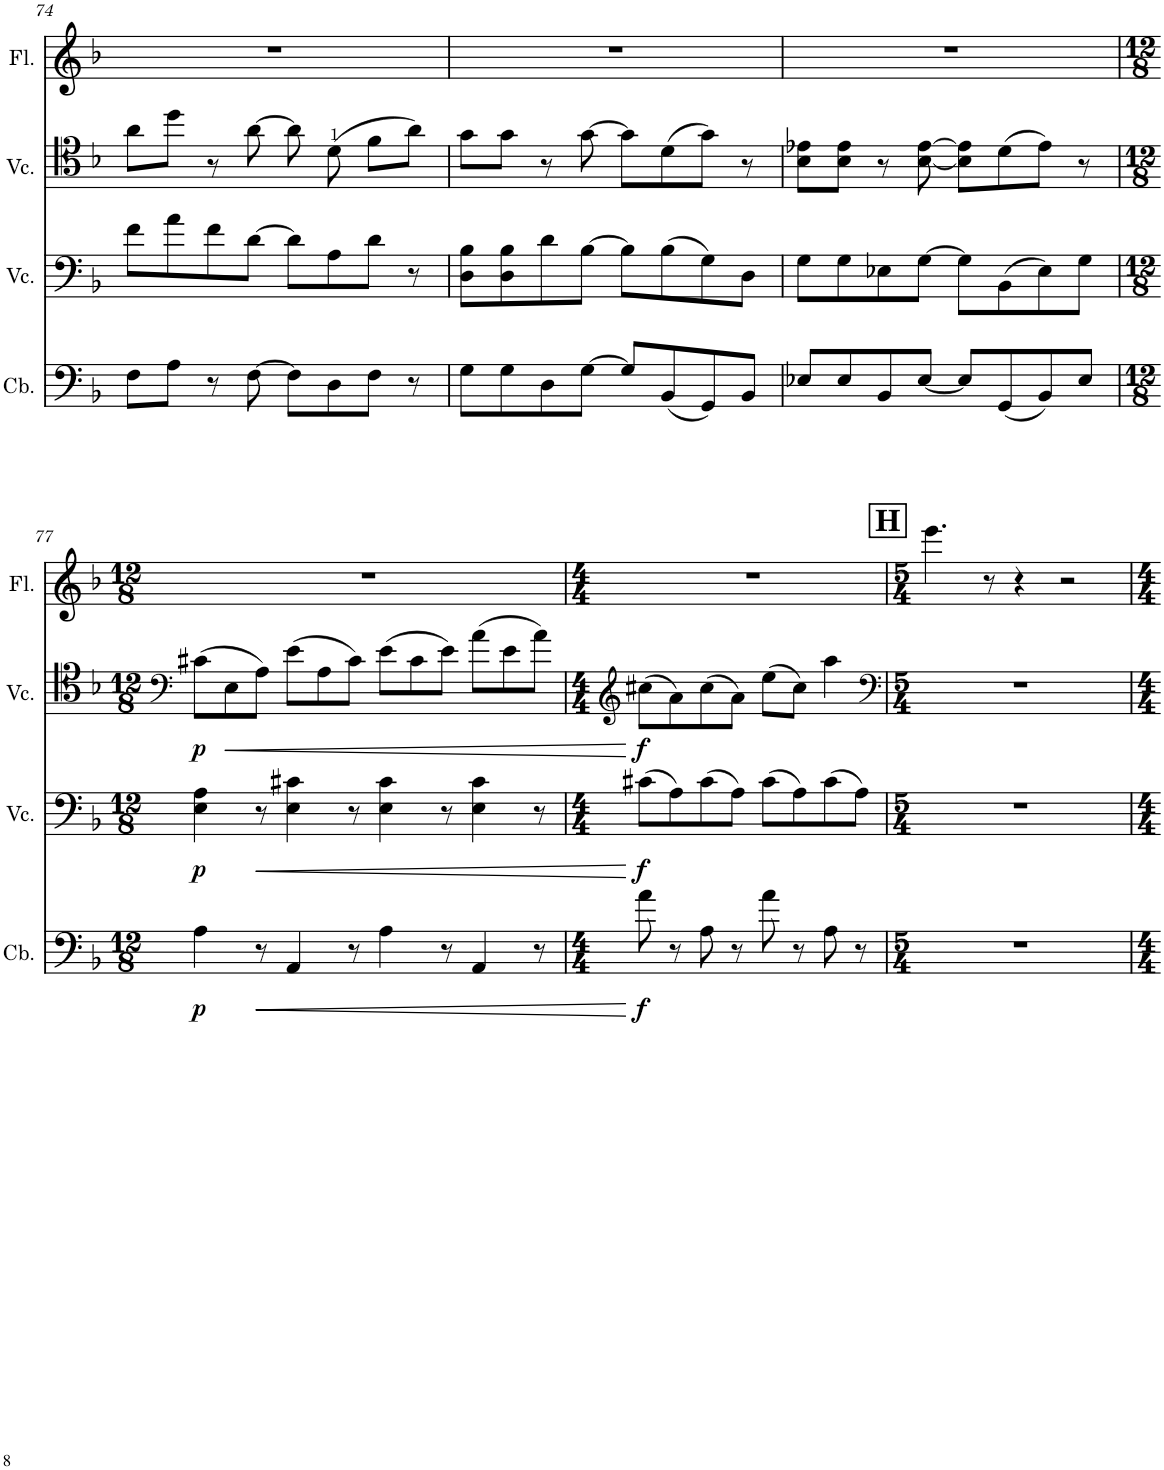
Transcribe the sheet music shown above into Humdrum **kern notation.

**kern	**dynam	**kern	**dynam	**kern	**dynam	**kern
*part4	*part4	*part3	*part3	*part2	*part2	*part1
*staff4	*staff4	*staff3	*staff3	*staff2	*staff2	*staff1
*I"Contrabass	*	*I"Violoncello	*	*I"Violoncello	*	*I"Flute
*I'Cb.	*	*I'Vc.	*	*I'Vc.	*	*I'Fl.
!!LO:PB:g=z
*clefF4	*	*clefF4	*	*clefC4	*	*clefG2
*Trd7c12	*	*	*	*	*	*
*k[b-]	*	*k[b-]	*	*k[b-]	*	*k[b-]
*M4/4	*	*M4/4	*	*M4/4	*	*M4/4
=74	=74	=74	=74	=74	=74	=74
8F\L	.	8f\L	.	8a\L	.	1r
8A\J	.	8a\	.	8dd\J	.	.
8r	.	8f\	.	8r	.	.
[8F\	.	[8d\J	.	[8a\	.	.
8F\L]	.	8d\L]	.	8a\]	.	.
8D\	.	8A\	.	(8d\	.	.
8F\J	.	8d\J	.	8f\L	.	.
8r	.	8r	.	8a\J)	.	.
=75	=75	=75	=75	=75	=75	=75
8G\L	.	8D\ 8B-\L	.	8g\L	.	1r
8G\	.	8D\ 8B-\	.	8g\J	.	.
8D\	.	8d\	.	8r	.	.
[8G\J	.	[8B-\J	.	[8g\	.	.
8G/L]	.	8B-\L]	.	8g\L]	.	.
(8BB-/	.	(8B-\	.	(8d\	.	.
8GG/)	.	8G\)	.	8g\J)	.	.
8BB-/J	.	8D\J	.	8r	.	.
=76	=76	=76	=76	=76	=76	=76
8E-X/L	.	8G\L	.	8B-\ 8e-X\L	.	1r
8E-/	.	8G\	.	8B-\ 8e-\J	.	.
8BB-/	.	8E-X\	.	8r	.	.
[8E-/J	.	[8G\J	.	[8B-\ [8e-\	.	.
8E-/L]	.	8G\L]	.	8B-\] 8e-\]L	.	.
(8GG/	.	(8BB-\	.	(8d\	.	.
8BB-/)	.	8E-\)	.	8e-\J)	.	.
8E-/J	.	8G\J	.	8r	.	.
!!LO:LB:g=z
=77	=77	=77	=77	=77	=77	=77
*	*	*	*	*clefF4	*	*
*M12/8	*	*M12/8	*	*M12/8	*	*M12/8
!	!LO:DY:b	!	!LO:DY:b	!	!LO:DY:b	!
4A\	p	4E\ 4A\	p	(8c#X\L	p	1.r
!	!	!	!	!	!LO:HP:b	!
.	.	.	.	8E\	<	.
!	!LO:HP:b	!	!LO:HP:b	!	!	!
8r	<	8r	<	8A\J)	.	.
4AA/	.	4E\ 4c#X\	.	(8e\L	.	.
.	.	.	.	8A\	.	.
8r	.	8r	.	8c#\J)	.	.
4A\	.	4E\ 4c#\	.	(8e\L	.	.
.	.	.	.	8c#\	.	.
8r	.	8r	.	8e\J)	.	.
4AA/	.	4E\ 4c#\	.	(8a\L	.	.
.	.	.	.	8e\	.	.
8r	.	8r	.	8a\J)	.	.
.	[	.	[	.	[	.
=78	=78	=78	=78	=78	=78	=78
*	*	*	*	*clefG2	*	*
*M4/4	*	*M4/4	*	*M4/4	*	*M4/4
!	!LO:DY:b	!	!LO:DY:b	!	!LO:DY:b	!
8a\	f	(8c#X\L	f	(8cc#X\L	f	1r
8r	.	8A\)	.	8a\)	.	.
8A\	.	(8c#\	.	(8cc#\	.	.
8r	.	8A\J)	.	8a\J)	.	.
8a\	.	(8c#\L	.	(8ee\L	.	.
8r	.	8A\)	.	8cc#\J)	.	.
8A\	.	(8c#\	.	4aa\	.	.
8r	.	8A\J)	.	.	.	.
!!LO:REH:place=s1:a:B:cj:fs=14:t=H
=79	=79	=79	=79	=79	=79	=79
*	*	*	*	*clefF4	*	*
*M5/4	*	*M5/4	*	*M5/4	*	*M5/4
4%5r	.	4%5r	.	4%5r	.	4.eee\
.	.	.	.	.	.	8r
.	.	.	.	.	.	4r
.	.	.	.	.	.	2r
=	=	=	=	=	=	=
*-	*-	*-	*-	*-	*-	*-
